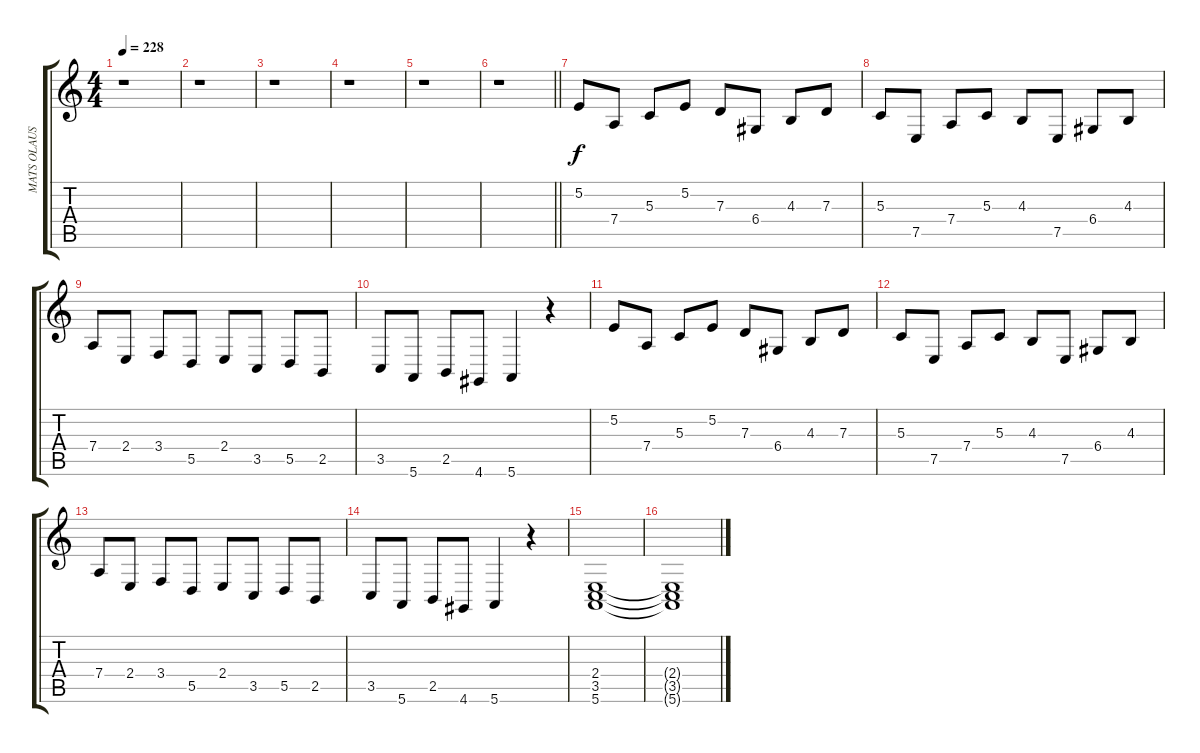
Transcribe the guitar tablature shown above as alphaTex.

\track ("MATS OLAUSSON" "MATS OLAUS") {instrument reedorgan}
\staff {score tabs}
\tuning (E4 B3 G3 D3 A2 E2) {hide}
\ts (4 4)
\tempo 228
\clef g2
\ks c
r.1{dy f} |
r.1 |
r.1 |
r.1 |
r.1 |
\barLineRight lightlight
r.1 |
5.2.8 7.4.8 5.3.8 5.2.8 7.3.8 6.4.8 4.3.8 7.3.8 |
5.3.8 7.5.8 7.4.8 5.3.8 4.3.8 7.5.8 6.4.8 4.3.8 |
7.4.8 2.4.8 3.4.8 5.5.8 2.4.8 3.5.8 5.5.8 2.5.8 |
3.5.8 5.6.8 2.5.8 4.6.8 5.6.4 r.4 |
5.2.8 7.4.8 5.3.8 5.2.8 7.3.8 6.4.8 4.3.8 7.3.8 |
5.3.8 7.5.8 7.4.8 5.3.8 4.3.8 7.5.8 6.4.8 4.3.8 |
7.4.8 2.4.8 3.4.8 5.5.8 2.4.8 3.5.8 5.5.8 2.5.8 |
3.5.8 5.6.8 2.5.8 4.6.8 5.6.4 r.4 |
(2.4 3.5 5.6).1 |
(2.4{t} 3.5{t} 5.6{t}).1
